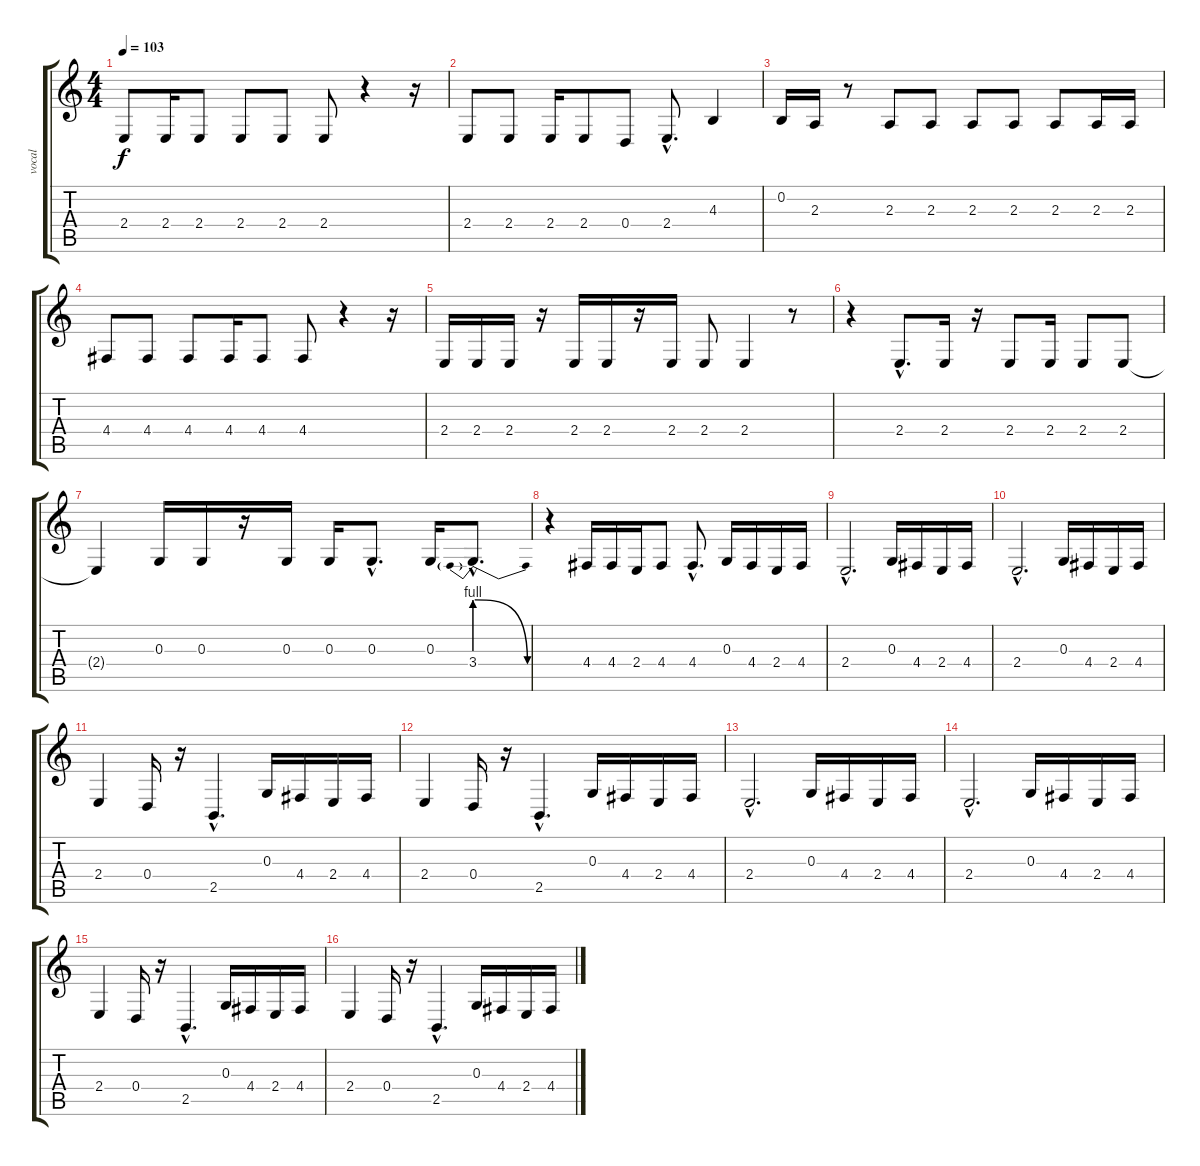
\track ("vocal" "vocal") {instrument tuba}
\staff {score tabs}
\tuning (E4 B3 G3 D3 A2 E2) {hide}
\ts (4 4)
\tempo 103
\clef g2
\ks c
2.4.8{dy f} 2.4.16 2.4.8 2.4.8 2.4.8 2.4.8 r.4 r.16 |
2.4.8 2.4.8 2.4.16 2.4.8 0.4.8 2.4{hac}.8{d} 4.3.4 |
0.2.16 2.3.16 r.8 2.3.8 2.3.8 2.3.8 2.3.8 2.3.8 2.3.16 2.3.16 |
4.4.8 4.4.8 4.4.8 4.4.16 4.4.8 4.4.8 r.4 r.16 |
2.4.16 2.4.16 2.4.16 r.16 2.4.16 2.4.16 r.16 2.4.16 2.4.8 2.4.4 r.8 |
r.4 2.4{hac}.8{d} 2.4.16 r.16 2.4.8 2.4.16 2.4.8 2.4.8 |
2.4{t}.4 0.3.16 0.3.16 r.16 0.3.16 0.3.16 0.3{hac}.8{d} 0.3.16 3.4{be (prebendrelease 0 4 60 0) hac}.8{d} |
r.4 4.4.16 4.4.16 2.4.16 4.4.8 4.4{hac}.8{d} 0.3.16 4.4.16 2.4.16 4.4.16 |
2.4{hac}.2{d} 0.3.16 4.4.16 2.4.16 4.4.16 |
2.4{hac}.2{d} 0.3.16 4.4.16 2.4.16 4.4.16 |
2.4.4 0.4.16 r.16 2.5{hac}.4{d} 0.3.16 4.4.16 2.4.16 4.4.16 |
2.4.4 0.4.16 r.16 2.5{hac}.4{d} 0.3.16 4.4.16 2.4.16 4.4.16 |
2.4{hac}.2{d} 0.3.16 4.4.16 2.4.16 4.4.16 |
2.4{hac}.2{d} 0.3.16 4.4.16 2.4.16 4.4.16 |
2.4.4 0.4.16 r.16 2.5{hac}.4{d} 0.3.16 4.4.16 2.4.16 4.4.16 |
2.4.4 0.4.16 r.16 2.5{hac}.4{d} 0.3.16 4.4.16 2.4.16 4.4.16
